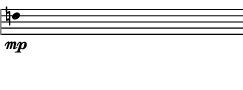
\version "2.24.3"
        \language "english"
#(set-global-staff-size 12)
\paper {
  #(set-paper-size '(cons (* 41.20888888888889 mm) (* 25 mm)))
  indent = 0\mm
  left-margin = 0\mm
  right-margin = 0\mm
  top-margin = 0\mm
  bottom-margin = 0\mm
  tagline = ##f
  print-page-number = ##f
}

\layout {
  line-width = 41.20888888888889\mm
  ragged-right = ##f
  \context {
    \Score
    \remove "Bar_number_engraver"
    \remove "Time_signature_engraver"
    \remove "Metronome_mark_engraver"
    \override SpacingSpanner.spacing-increment = #4
    \override SpacingSpanner.uniform-stretching = ##t
  }
  \context {
    \Staff
    \remove "Time_signature_engraver"
    \override Flag.stencil = #modern-straight-flag
    \remove "Clef_engraver"
    \override Stem.transparent = ##t
    \accidentalStyle "dodecaphonic"
    \remove "Bar_engraver"
  }
}

\score {
  \new StaffGroup <<
    \override Score.SystemStartBar.collapse-height = 2
    \override Score.SystemStartBar.X-offset = 0
    \override Score.SystemStartBar.color = #(rgb-color 0.51 0.51 0.51)
    \new Staff {
      
      \clef "bass"
      
      f4*325/100_\mp
    }
  >>
}